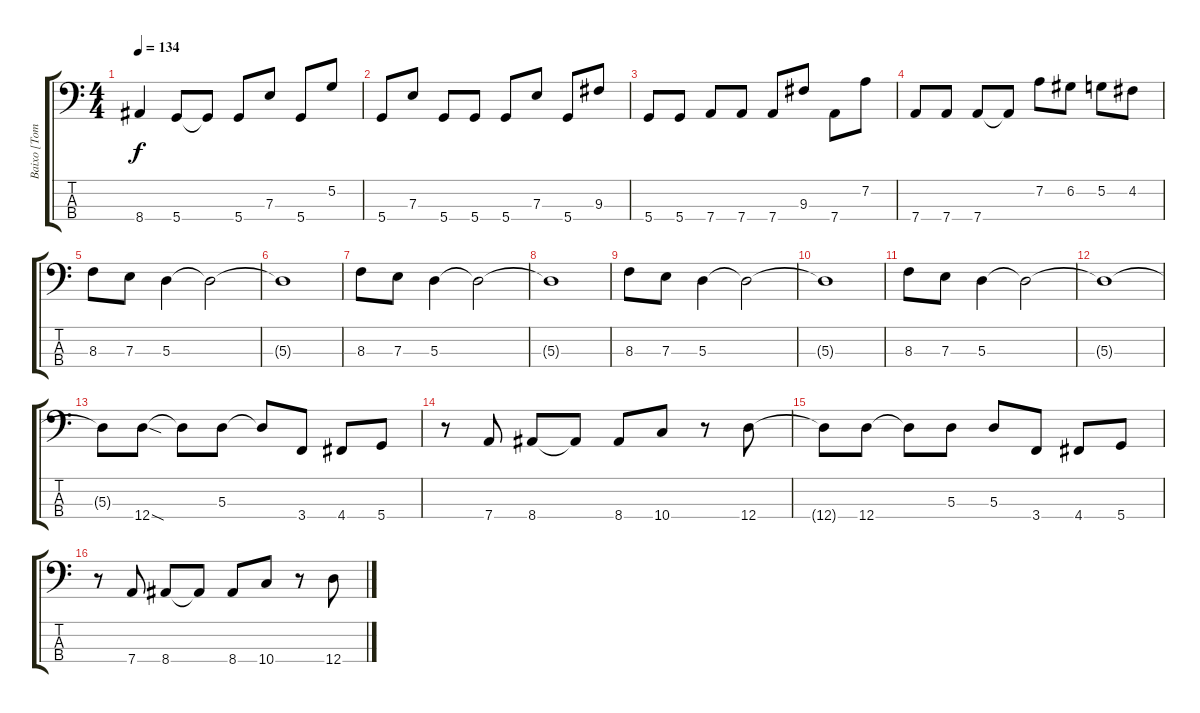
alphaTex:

\track ("Baixo [Tom Hamilton]" "Baixo [Tom") {instrument electricbassfinger}
\staff {score tabs}
\tuning (G2 D2 A1 D1) {hide}
\ts (4 4)
\tempo 134
\clef f4
\ks c
8.4.4{dy f} 5.4.8 5.4{t}.8 5.4.8 7.3.8 5.4.8 5.2.8 |
5.4.8 7.3.8 5.4.8 5.4.8 5.4.8 7.3.8 5.4.8 9.3.8 |
5.4.8 5.4.8 7.4.8 7.4.8 7.4.8 9.3.8 7.4.8 7.2.8 |
7.4.8 7.4.8 7.4.8 7.4{t}.8 7.2.8 6.2.8 5.2.8 4.2.8 |
8.3.8 7.3.8 5.3.4 5.3{t}.2 |
5.3{t}.1 |
8.3.8 7.3.8 5.3.4 5.3{t}.2 |
5.3{t}.1 |
8.3.8 7.3.8 5.3.4 5.3{t}.2 |
5.3{t}.1 |
8.3.8 7.3.8 5.3.4 5.3{t}.2 |
5.3{t}.1 |
5.3{t}.8 12.4{sod}.8 12.4{t}.8 5.3.8 5.3{t}.8 3.4.8 4.4.8 5.4.8 |
r.8 7.4.8 8.4.8 8.4{t}.8 8.4.8 10.4.8 r.8 12.4.8 |
12.4{t}.8 12.4.8 12.4{t}.8 5.3.8 5.3.8 3.4.8 4.4.8 5.4.8 |
r.8 7.4.8 8.4.8 8.4{t}.8 8.4.8 10.4.8 r.8 12.4.8
